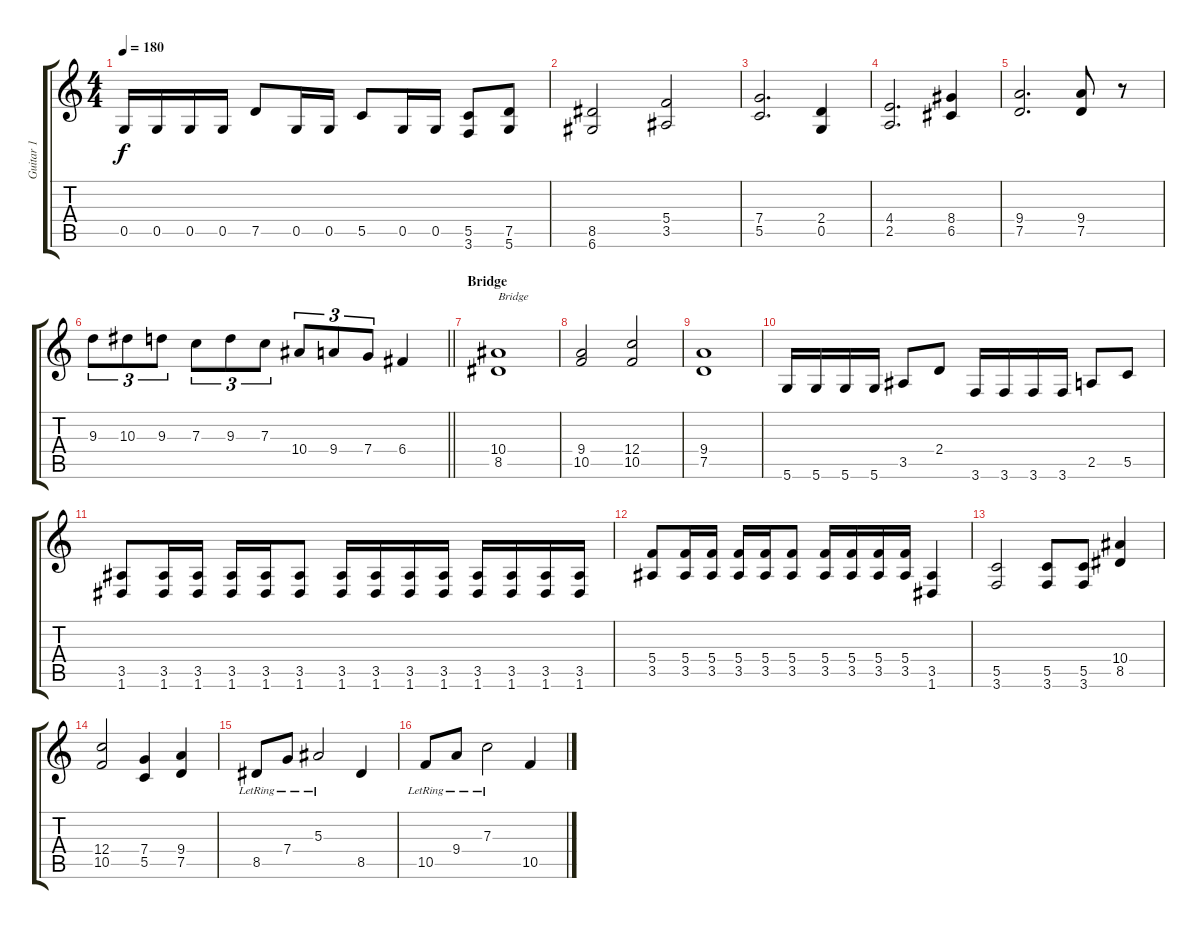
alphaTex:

\track ("Guitar 1" "Guitar 1") {instrument distortionguitar}
\staff {score tabs}
\tuning (D4 A3 F3 C3 G2 D2) {hide}
\ts (4 4)
\tempo 180
\clef g2
\ks c
0.5.16{dy f} 0.5.16 0.5.16 0.5.16 7.5.8 0.5.16 0.5.16 5.5.8 0.5.16 0.5.16 (5.5 3.6).8 (7.5 5.6).8 |
(8.5 6.6).2 (5.4 3.5).2 |
(7.4 5.5).2{d} (2.4 0.5).4 |
(4.4 2.5).2{d} (8.4 6.5).4 |
(9.4 7.5).2{d} (9.4 7.5).8 r.8 |
\barLineRight lightlight
9.3.8{tu (3 2)} 10.3.8{tu (3 2)} 9.3.8{tu (3 2)} 7.3.8{tu (3 2)} 9.3.8{tu (3 2)} 7.3.8{tu (3 2)} 10.4.8{tu (3 2)} 9.4.8{tu (3 2)} 7.4.8{tu (3 2)} 6.4.4 |
\section ("" "Bridge")
(10.4 8.5).1{txt "Bridge"} |
(9.4 10.5).2 (12.4 10.5).2 |
(9.4 7.5).1 |
5.6.16 5.6.16 5.6.16 5.6.16 3.5.8 2.4.8 3.6.16 3.6.16 3.6.16 3.6.16 2.5.8 5.5.8 |
(3.5 1.6).8 (3.5 1.6).16 (3.5 1.6).16 (3.5 1.6).16 (3.5 1.6).16 (3.5 1.6).8 (3.5 1.6).16 (3.5 1.6).16 (3.5 1.6).16 (3.5 1.6).16 (3.5 1.6).16 (3.5 1.6).16 (3.5 1.6).16 (3.5 1.6).16 |
(5.4 3.5).8 (5.4 3.5).16 (5.4 3.5).16 (5.4 3.5).16 (5.4 3.5).16 (5.4 3.5).8 (5.4 3.5).16 (5.4 3.5).16 (5.4 3.5).16 (5.4 3.5).16 (3.5 1.6).4 |
(5.5 3.6).2 (5.5 3.6).8 (5.5 3.6).8 (10.4 8.5).4 |
(12.4 10.5).2 (7.4 5.5).4 (9.4 7.5).4 |
8.5{lr}.8 7.4{lr}.8 5.3{lr}.2 8.5.4 |
10.5{lr}.8 9.4{lr}.8 7.3{lr}.2 10.5.4
